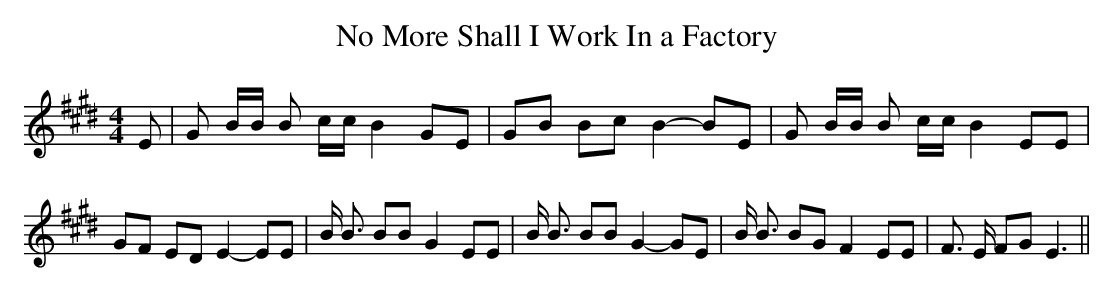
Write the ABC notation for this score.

X:1
T:No More Shall I Work In a Factory
M:4/4
L:1/8
K:E
 E| G B/2B/2 B c/2c/2 B2 GE| GB Bc B2- BE| G B/2B/2 B c/2c/2 B2 EE|\
 GF ED E2- EE| B/2 B3/2 BB G2 EE| B/2 B3/2 BB G2- GE| B/2 B3/2 BG F2 EE|\
 F3/2 E/2 FG E3||
